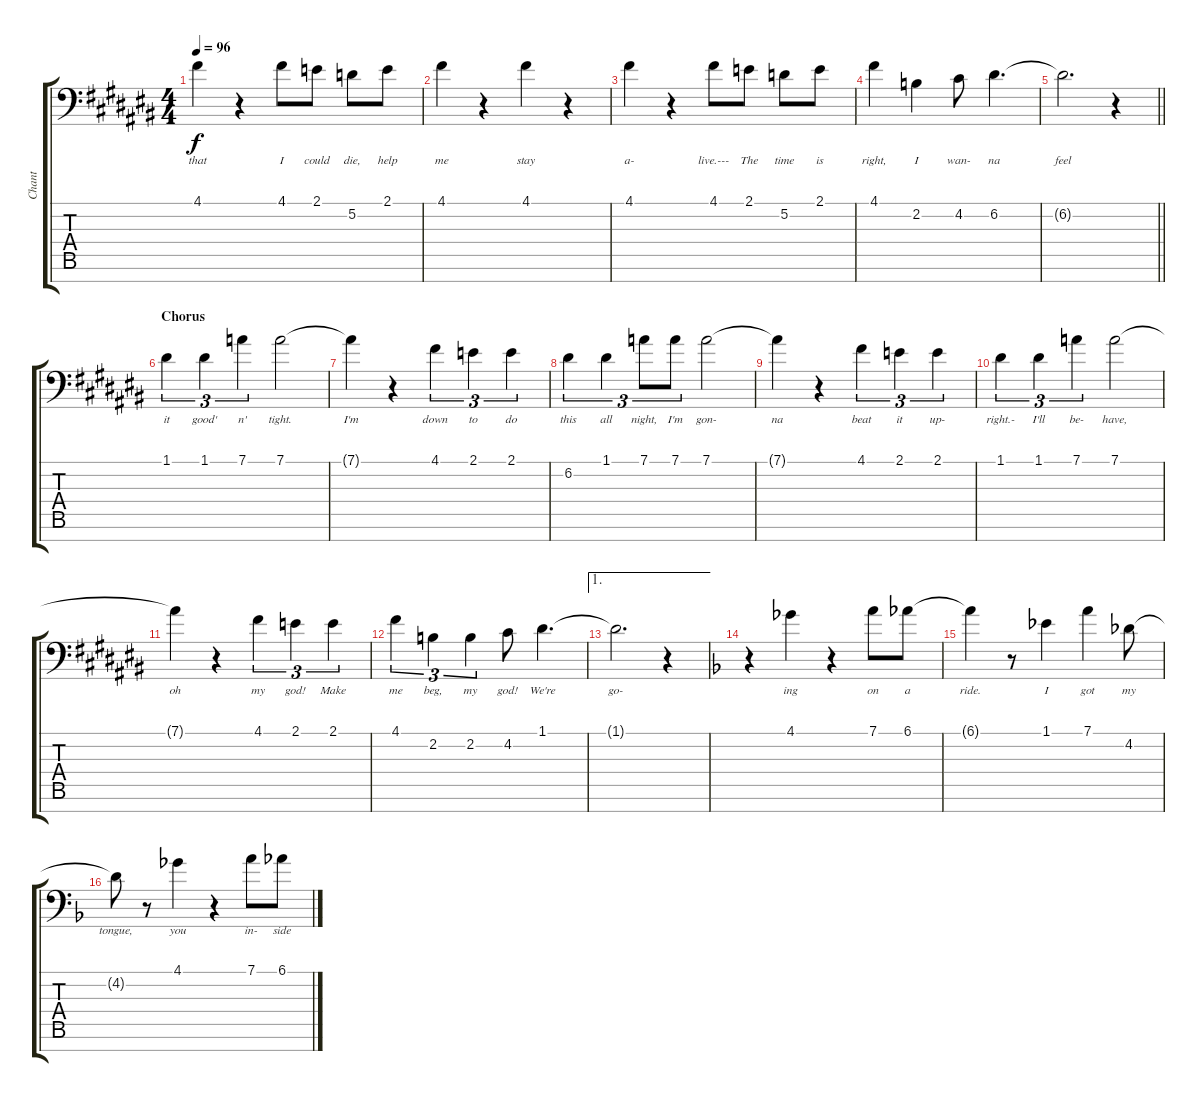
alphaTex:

\track ("Chant" "Chant") {instrument trumpet}
\staff {score tabs}
\tuning (D4 A3 F3 C3 G2 D2 A1) {hide}
\ts (4 4)
\tempo 96
\clef f4
\ks c#
4.1.4{lyrics (0 "that") lyrics (1 "") lyrics (2 "") lyrics (3 "") lyrics (4 "") dy f} r.4 4.1.8{lyrics (0 "I") lyrics (1 "") lyrics (2 "") lyrics (3 "") lyrics (4 "")} 2.1.8{lyrics (0 "could") lyrics (1 "") lyrics (2 "") lyrics (3 "") lyrics (4 "")} 5.2.8{lyrics (0 "die,") lyrics (1 "") lyrics (2 "") lyrics (3 "") lyrics (4 "")} 2.1.8{lyrics (0 "help") lyrics (1 "") lyrics (2 "") lyrics (3 "") lyrics (4 "")} |
4.1.4{lyrics (0 "me") lyrics (1 "") lyrics (2 "") lyrics (3 "") lyrics (4 "")} r.4 4.1.4{lyrics (0 "stay") lyrics (1 "") lyrics (2 "") lyrics (3 "") lyrics (4 "")} r.4 |
4.1.4{lyrics (0 "a-") lyrics (1 "") lyrics (2 "") lyrics (3 "") lyrics (4 "")} r.4 4.1.8{lyrics (0 "live.---") lyrics (1 "") lyrics (2 "") lyrics (3 "") lyrics (4 "")} 2.1.8{lyrics (0 "The") lyrics (1 "") lyrics (2 "") lyrics (3 "") lyrics (4 "")} 5.2.8{lyrics (0 "time") lyrics (1 "") lyrics (2 "") lyrics (3 "") lyrics (4 "")} 2.1.8{lyrics (0 "is") lyrics (1 "") lyrics (2 "") lyrics (3 "") lyrics (4 "")} |
4.1.4{lyrics (0 "right,") lyrics (1 "") lyrics (2 "") lyrics (3 "") lyrics (4 "")} 2.2.4{lyrics (0 "I") lyrics (1 "") lyrics (2 "") lyrics (3 "") lyrics (4 "")} 4.2.8{lyrics (0 "wan-") lyrics (1 "") lyrics (2 "") lyrics (3 "") lyrics (4 "")} 6.2.4{d lyrics (0 "na") lyrics (1 "") lyrics (2 "") lyrics (3 "") lyrics (4 "")} |
\barLineRight lightlight
6.2{t}.2{d lyrics (0 "feel") lyrics (1 "") lyrics (2 "") lyrics (3 "") lyrics (4 "")} r.4 |
\section ("" "Chorus")
1.1.4{tu (3 2) lyrics (0 "it") lyrics (1 "") lyrics (2 "") lyrics (3 "") lyrics (4 "")} 1.1.4{tu (3 2) lyrics (0 "good'") lyrics (1 "") lyrics (2 "") lyrics (3 "") lyrics (4 "")} 7.1.4{tu (3 2) lyrics (0 "n'") lyrics (1 "") lyrics (2 "") lyrics (3 "") lyrics (4 "")} 7.1.2{lyrics (0 "tight.") lyrics (1 "") lyrics (2 "") lyrics (3 "") lyrics (4 "")} |
7.1{t}.4{lyrics (0 "I'm") lyrics (1 "") lyrics (2 "") lyrics (3 "") lyrics (4 "")} r.4 4.1.4{tu (3 2) lyrics (0 "down") lyrics (1 "") lyrics (2 "") lyrics (3 "") lyrics (4 "")} 2.1.4{tu (3 2) lyrics (0 "to") lyrics (1 "") lyrics (2 "") lyrics (3 "") lyrics (4 "")} 2.1.4{tu (3 2) lyrics (0 "do") lyrics (1 "") lyrics (2 "") lyrics (3 "") lyrics (4 "")} |
6.2.4{tu (3 2) lyrics (0 "this") lyrics (1 "") lyrics (2 "") lyrics (3 "") lyrics (4 "")} 1.1.4{tu (3 2) lyrics (0 "all") lyrics (1 "") lyrics (2 "") lyrics (3 "") lyrics (4 "")} 7.1.8{tu (3 2) lyrics (0 "night,") lyrics (1 "") lyrics (2 "") lyrics (3 "") lyrics (4 "")} 7.1.8{tu (3 2) lyrics (0 "I'm") lyrics (1 "") lyrics (2 "") lyrics (3 "") lyrics (4 "")} 7.1.2{lyrics (0 "gon-") lyrics (1 "") lyrics (2 "") lyrics (3 "") lyrics (4 "")} |
7.1{t}.4{lyrics (0 "na") lyrics (1 "") lyrics (2 "") lyrics (3 "") lyrics (4 "")} r.4 4.1.4{tu (3 2) lyrics (0 "beat") lyrics (1 "") lyrics (2 "") lyrics (3 "") lyrics (4 "")} 2.1.4{tu (3 2) lyrics (0 "it") lyrics (1 "") lyrics (2 "") lyrics (3 "") lyrics (4 "")} 2.1.4{tu (3 2) lyrics (0 "up-") lyrics (1 "") lyrics (2 "") lyrics (3 "") lyrics (4 "")} |
1.1.4{tu (3 2) lyrics (0 "right.-") lyrics (1 "") lyrics (2 "") lyrics (3 "") lyrics (4 "")} 1.1.4{tu (3 2) lyrics (0 "I'll") lyrics (1 "") lyrics (2 "") lyrics (3 "") lyrics (4 "")} 7.1.4{tu (3 2) lyrics (0 "be-") lyrics (1 "") lyrics (2 "") lyrics (3 "") lyrics (4 "")} 7.1.2{lyrics (0 "have,") lyrics (1 "") lyrics (2 "") lyrics (3 "") lyrics (4 "")} |
7.1{t}.4{lyrics (0 "oh") lyrics (1 "") lyrics (2 "") lyrics (3 "") lyrics (4 "")} r.4 4.1.4{tu (3 2) lyrics (0 "my") lyrics (1 "") lyrics (2 "") lyrics (3 "") lyrics (4 "")} 2.1.4{tu (3 2) lyrics (0 "god!") lyrics (1 "") lyrics (2 "") lyrics (3 "") lyrics (4 "")} 2.1.4{tu (3 2) lyrics (0 "Make") lyrics (1 "") lyrics (2 "") lyrics (3 "") lyrics (4 "")} |
4.1.4{tu (3 2) lyrics (0 "me") lyrics (1 "") lyrics (2 "") lyrics (3 "") lyrics (4 "")} 2.2.4{tu (3 2) lyrics (0 "beg,") lyrics (1 "") lyrics (2 "") lyrics (3 "") lyrics (4 "")} 2.2.4{tu (3 2) lyrics (0 "my") lyrics (1 "") lyrics (2 "") lyrics (3 "") lyrics (4 "")} 4.2.8{lyrics (0 "god!") lyrics (1 "") lyrics (2 "") lyrics (3 "") lyrics (4 "")} 1.1.4{d lyrics (0 "We're") lyrics (1 "") lyrics (2 "") lyrics (3 "") lyrics (4 "")} |
\ae 1
1.1{t}.2{d lyrics (0 "go-") lyrics (1 "") lyrics (2 "") lyrics (3 "") lyrics (4 "")} r.4 |
\ks f
r.4 4.1.4{lyrics (0 "ing") lyrics (1 "") lyrics (2 "") lyrics (3 "") lyrics (4 "")} r.4 7.1.8{lyrics (0 "on") lyrics (1 "") lyrics (2 "") lyrics (3 "") lyrics (4 "")} 6.1.8{lyrics (0 "a") lyrics (1 "") lyrics (2 "") lyrics (3 "") lyrics (4 "")} |
6.1{t}.4{lyrics (0 "ride.") lyrics (1 "") lyrics (2 "") lyrics (3 "") lyrics (4 "")} r.8 1.1.4{lyrics (0 "I") lyrics (1 "") lyrics (2 "") lyrics (3 "") lyrics (4 "")} 7.1.4{lyrics (0 "got") lyrics (1 "") lyrics (2 "") lyrics (3 "") lyrics (4 "")} 4.2.8{lyrics (0 "my") lyrics (1 "") lyrics (2 "") lyrics (3 "") lyrics (4 "")} |
4.2{t}.8{lyrics (0 "tongue,") lyrics (1 "") lyrics (2 "") lyrics (3 "") lyrics (4 "")} r.8 4.1.4{lyrics (0 "you") lyrics (1 "") lyrics (2 "") lyrics (3 "") lyrics (4 "")} r.4 7.1.8{lyrics (0 "in-") lyrics (1 "") lyrics (2 "") lyrics (3 "") lyrics (4 "")} 6.1.8{lyrics (0 "side") lyrics (1 "") lyrics (2 "") lyrics (3 "") lyrics (4 "")}
